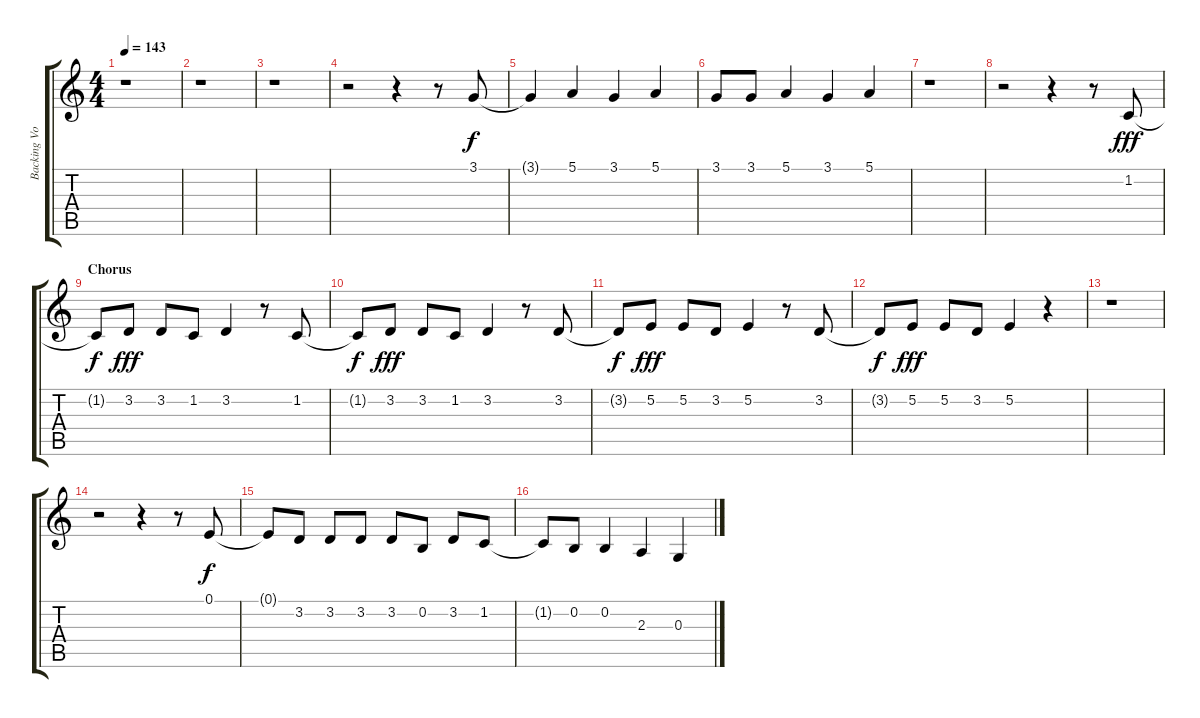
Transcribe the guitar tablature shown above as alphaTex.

\track ("Backing Vox" "Backing Vo") {instrument drawbarorgan}
\staff {score tabs}
\tuning (E4 B3 G3 D3 A2 E2) {hide}
\ts (4 4)
\tempo 143
\clef g2
\ks c
r.1{dy f} |
r.1 |
r.1 |
r.2 r.4 r.8 3.1.8 |
3.1{t}.4 5.1.4 3.1.4 5.1.4 |
3.1.8 3.1.8 5.1.4 3.1.4 5.1.4 |
r.1 |
r.2 r.4 r.8 1.2.8{dy fff} |
\section ("" "Chorus")
1.2{t}.8{dy f} 3.2.8{dy fff} 3.2.8 1.2.8 3.2.4 r.8 1.2.8 |
1.2{t}.8{dy f} 3.2.8{dy fff} 3.2.8 1.2.8 3.2.4 r.8 3.2.8 |
3.2{t}.8{dy f} 5.2.8{dy fff} 5.2.8 3.2.8 5.2.4 r.8 3.2.8 |
3.2{t}.8{dy f} 5.2.8{dy fff} 5.2.8 3.2.8 5.2.4 r.4 |
r.1 |
r.2 r.4 r.8 0.1.8{dy f} |
0.1{t}.8 3.2.8 3.2.8 3.2.8 3.2.8 0.2.8 3.2.8 1.2.8 |
1.2{t}.8 0.2.8 0.2.4 2.3.4 0.3.4
